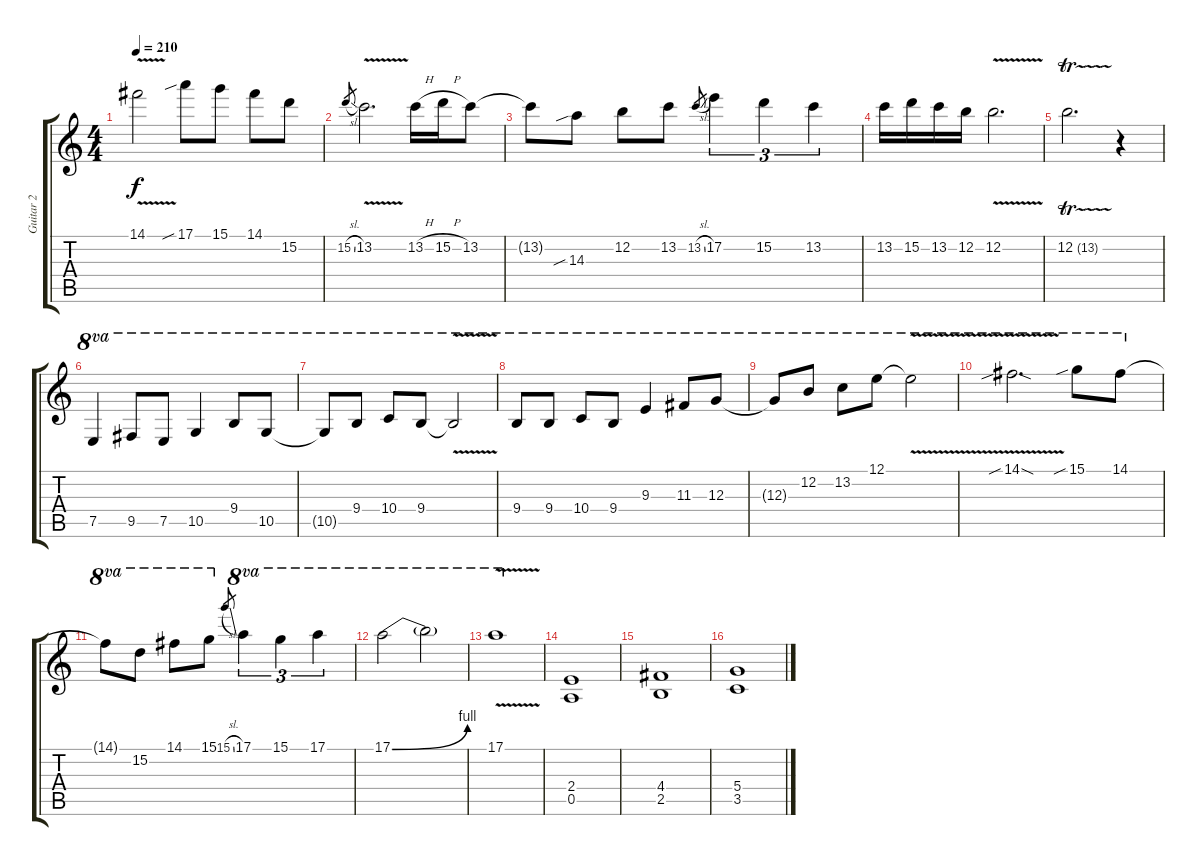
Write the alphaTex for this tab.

\track ("Guitar 2" "Guitar 2") {instrument distortionguitar}
\staff {score tabs}
\tuning (E4 B3 G3 D3 A2 E2) {hide}
\ts (4 4)
\tempo 210
\clef g2
\ks c
14.1{v t}.2{dy f} 17.1{sib}.8 15.1.8 14.1.8 15.2.8 |
15.2{sl}.8{gr} 13.2{v}.2{d} 13.2{h}.16 15.2{h}.16 13.2.8 |
13.2{t}.8 14.3{sib}.8 12.2.8 13.2.8 13.2{sl}.8{gr} 17.2.4{tu (3 2)} 15.2.4{tu (3 2)} 13.2.4{tu (3 2)} |
13.2.16 15.2.16 13.2.16 12.2.16 12.2{v}.2{d} |
12.2{tr (13 16)}.2{d} r.4 |
7.5.4{ot 8va} 9.5.8{ot 8va} 7.5.8{ot 8va} 10.5.4{ot 8va} 9.4.8{ot 8va} 10.5.8{ot 8va} |
10.5{t}.8{ot 8va} 9.4.8{ot 8va} 10.4.8{ot 8va} 9.4.8{ot 8va} 9.4{v t}.2{ot 8va} |
9.4.8{ot 8va} 9.4.8{ot 8va} 10.4.8{ot 8va} 9.4.8{ot 8va} 9.3.4{ot 8va} 11.3.8{ot 8va} 12.3.8{ot 8va} |
12.3{t}.8{ot 8va} 12.2.8{ot 8va} 13.2.8{ot 8va} 12.1.8{ot 8va} 12.1{v t}.2{ot 8va} |
14.1{v sib sod}.2{d ot 8va} 15.1{sib}.8{ot 8va} 14.1.8{ot 8va} |
14.1{t}.8{ot 8va} 15.2.8{ot 8va} 14.1.8{ot 8va} 15.1.8{ot 8va} 15.1{sl}.8{gr} 17.1.4{tu (3 2) ot 8va} 15.1.4{tu (3 2) ot 8va} 17.1.4{tu (3 2) ot 8va} |
17.1{be (bend 0 0 60 4)}.2{ot 8va} 17.1{t}.2{ot 8va} |
17.1{v}.1{ot 8va} |
(2.4 0.5).1 |
(4.4 2.5).1 |
(5.4 3.5).1
